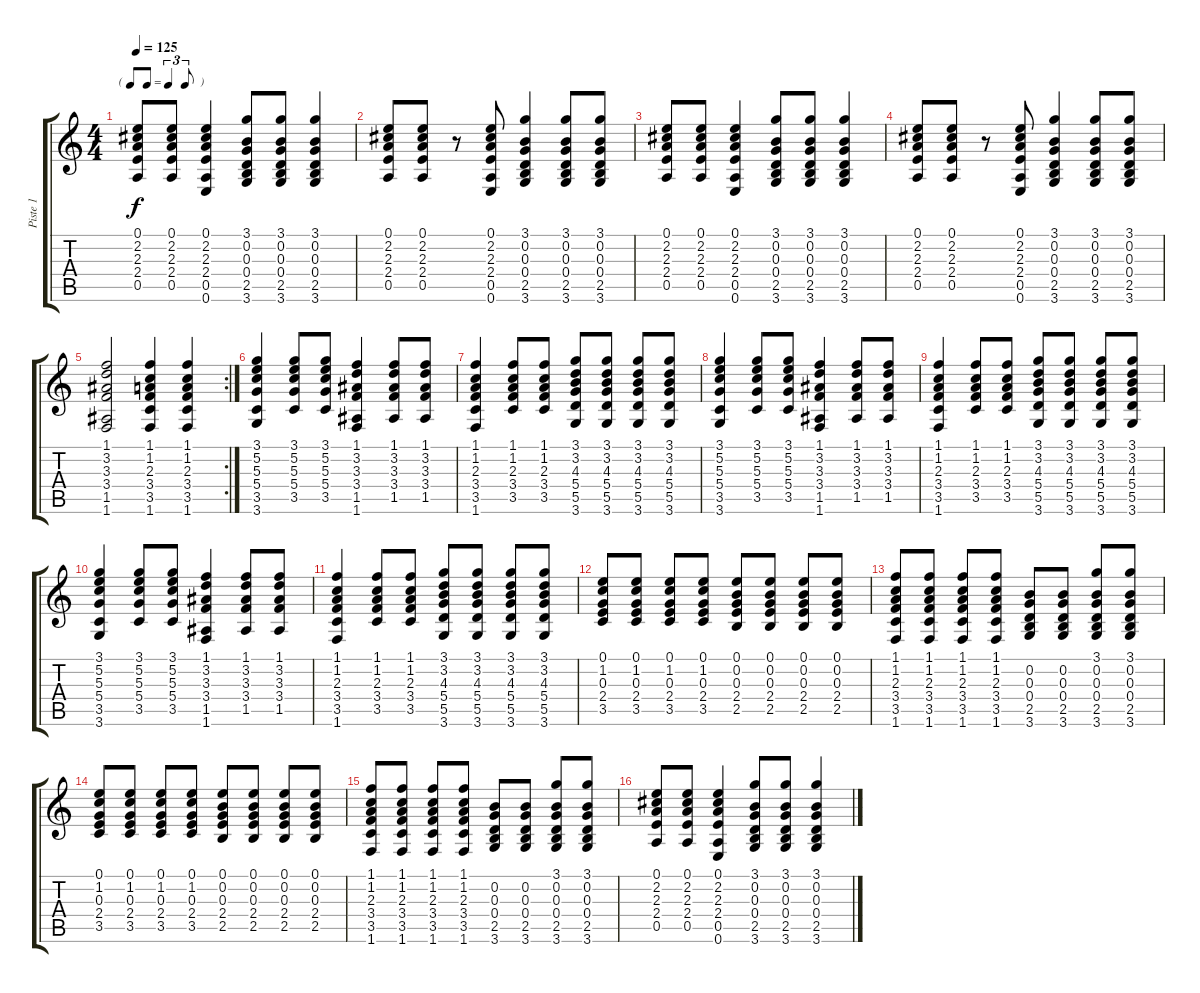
\track ("Piste 1" "Piste 1") {instrument acousticguitarsteel}
\staff {score tabs}
\tuning (E4 B3 G3 D3 A2 E2) {hide}
\ts (4 4)
\tf triplet8th
\tempo 125
\clef g2
\ks c
(0.1 2.2 2.3 2.4 0.5).8{dy f} (0.1 2.2 2.3 2.4 0.5).8 (0.1 2.2 2.3 2.4 0.5 0.6).4 (3.1 0.2 0.3 0.4 2.5 3.6).8 (3.1 0.2 0.3 0.4 2.5 3.6).8 (3.1 0.2 0.3 0.4 2.5 3.6).4 |
(0.1 2.2 2.3 2.4 0.5).8 (0.1 2.2 2.3 2.4 0.5).8 r.8 (0.1 2.2 2.3 2.4 0.5 0.6).8 (3.1 0.2 0.3 0.4 2.5 3.6).4 (3.1 0.2 0.3 0.4 2.5 3.6).8 (3.1 0.2 0.3 0.4 2.5 3.6).8 |
(0.1 2.2 2.3 2.4 0.5).8 (0.1 2.2 2.3 2.4 0.5).8 (0.1 2.2 2.3 2.4 0.5 0.6).4 (3.1 0.2 0.3 0.4 2.5 3.6).8 (3.1 0.2 0.3 0.4 2.5 3.6).8 (3.1 0.2 0.3 0.4 2.5 3.6).4 |
(0.1 2.2 2.3 2.4 0.5).8 (0.1 2.2 2.3 2.4 0.5).8 r.8 (0.1 2.2 2.3 2.4 0.5 0.6).8 (3.1 0.2 0.3 0.4 2.5 3.6).4 (3.1 0.2 0.3 0.4 2.5 3.6).8 (3.1 0.2 0.3 0.4 2.5 3.6).8 |
\rc 2
(1.1 3.2 3.3 3.4 1.5 1.6).2 (1.1 1.2 2.3 3.4 3.5 1.6).4 (1.1 1.2 2.3 3.4 3.5 1.6).4 |
(3.1 5.2 5.3 5.4 3.5 3.6).4 (3.1 5.2 5.3 5.4 3.5).8 (3.1 5.2 5.3 5.4 3.5).8 (1.1 3.2 3.3 3.4 1.5 1.6).4 (1.1 3.2 3.3 3.4 1.5).8 (1.1 3.2 3.3 3.4 1.5).8 |
(1.1 1.2 2.3 3.4 3.5 1.6).4 (1.1 1.2 2.3 3.4 3.5).8 (1.1 1.2 2.3 3.4 3.5).8 (3.1 3.2 4.3 5.4 5.5 3.6).8 (3.1 3.2 4.3 5.4 5.5 3.6).8 (3.1 3.2 4.3 5.4 5.5 3.6).8 (3.1 3.2 4.3 5.4 5.5 3.6).8 |
(3.1 5.2 5.3 5.4 3.5 3.6).4 (3.1 5.2 5.3 5.4 3.5).8 (3.1 5.2 5.3 5.4 3.5).8 (1.1 3.2 3.3 3.4 1.5 1.6).4 (1.1 3.2 3.3 3.4 1.5).8 (1.1 3.2 3.3 3.4 1.5).8 |
(1.1 1.2 2.3 3.4 3.5 1.6).4 (1.1 1.2 2.3 3.4 3.5).8 (1.1 1.2 2.3 3.4 3.5).8 (3.1 3.2 4.3 5.4 5.5 3.6).8 (3.1 3.2 4.3 5.4 5.5 3.6).8 (3.1 3.2 4.3 5.4 5.5 3.6).8 (3.1 3.2 4.3 5.4 5.5 3.6).8 |
(3.1 5.2 5.3 5.4 3.5 3.6).4 (3.1 5.2 5.3 5.4 3.5).8 (3.1 5.2 5.3 5.4 3.5).8 (1.1 3.2 3.3 3.4 1.5 1.6).4 (1.1 3.2 3.3 3.4 1.5).8 (1.1 3.2 3.3 3.4 1.5).8 |
(1.1 1.2 2.3 3.4 3.5 1.6).4 (1.1 1.2 2.3 3.4 3.5).8 (1.1 1.2 2.3 3.4 3.5).8 (3.1 3.2 4.3 5.4 5.5 3.6).8 (3.1 3.2 4.3 5.4 5.5 3.6).8 (3.1 3.2 4.3 5.4 5.5 3.6).8 (3.1 3.2 4.3 5.4 5.5 3.6).8 |
(0.1 1.2 0.3 2.4 3.5).8 (0.1 1.2 0.3 2.4 3.5).8 (0.1 1.2 0.3 2.4 3.5).8 (0.1 1.2 0.3 2.4 3.5).8 (0.1 0.2 0.3 2.4 2.5).8 (0.1 0.2 0.3 2.4 2.5).8 (0.1 0.2 0.3 2.4 2.5).8 (0.1 0.2 0.3 2.4 2.5).8 |
(1.1 1.2 2.3 3.4 3.5 1.6).8 (1.1 1.2 2.3 3.4 3.5 1.6).8 (1.1 1.2 2.3 3.4 3.5 1.6).8 (1.1 1.2 2.3 3.4 3.5 1.6).8 (0.2 0.3 0.4 2.5 3.6).8 (0.2 0.3 0.4 2.5 3.6).8 (3.1 0.2 0.3 0.4 2.5 3.6).8 (3.1 0.2 0.3 0.4 2.5 3.6).8 |
(0.1 1.2 0.3 2.4 3.5).8 (0.1 1.2 0.3 2.4 3.5).8 (0.1 1.2 0.3 2.4 3.5).8 (0.1 1.2 0.3 2.4 3.5).8 (0.1 0.2 0.3 2.4 2.5).8 (0.1 0.2 0.3 2.4 2.5).8 (0.1 0.2 0.3 2.4 2.5).8 (0.1 0.2 0.3 2.4 2.5).8 |
(1.1 1.2 2.3 3.4 3.5 1.6).8 (1.1 1.2 2.3 3.4 3.5 1.6).8 (1.1 1.2 2.3 3.4 3.5 1.6).8 (1.1 1.2 2.3 3.4 3.5 1.6).8 (0.2 0.3 0.4 2.5 3.6).8 (0.2 0.3 0.4 2.5 3.6).8 (3.1 0.2 0.3 0.4 2.5 3.6).8 (3.1 0.2 0.3 0.4 2.5 3.6).8 |
(0.1 2.2 2.3 2.4 0.5).8 (0.1 2.2 2.3 2.4 0.5).8 (0.1 2.2 2.3 2.4 0.5 0.6).4 (3.1 0.2 0.3 0.4 2.5 3.6).8 (3.1 0.2 0.3 0.4 2.5 3.6).8 (3.1 0.2 0.3 0.4 2.5 3.6).4
